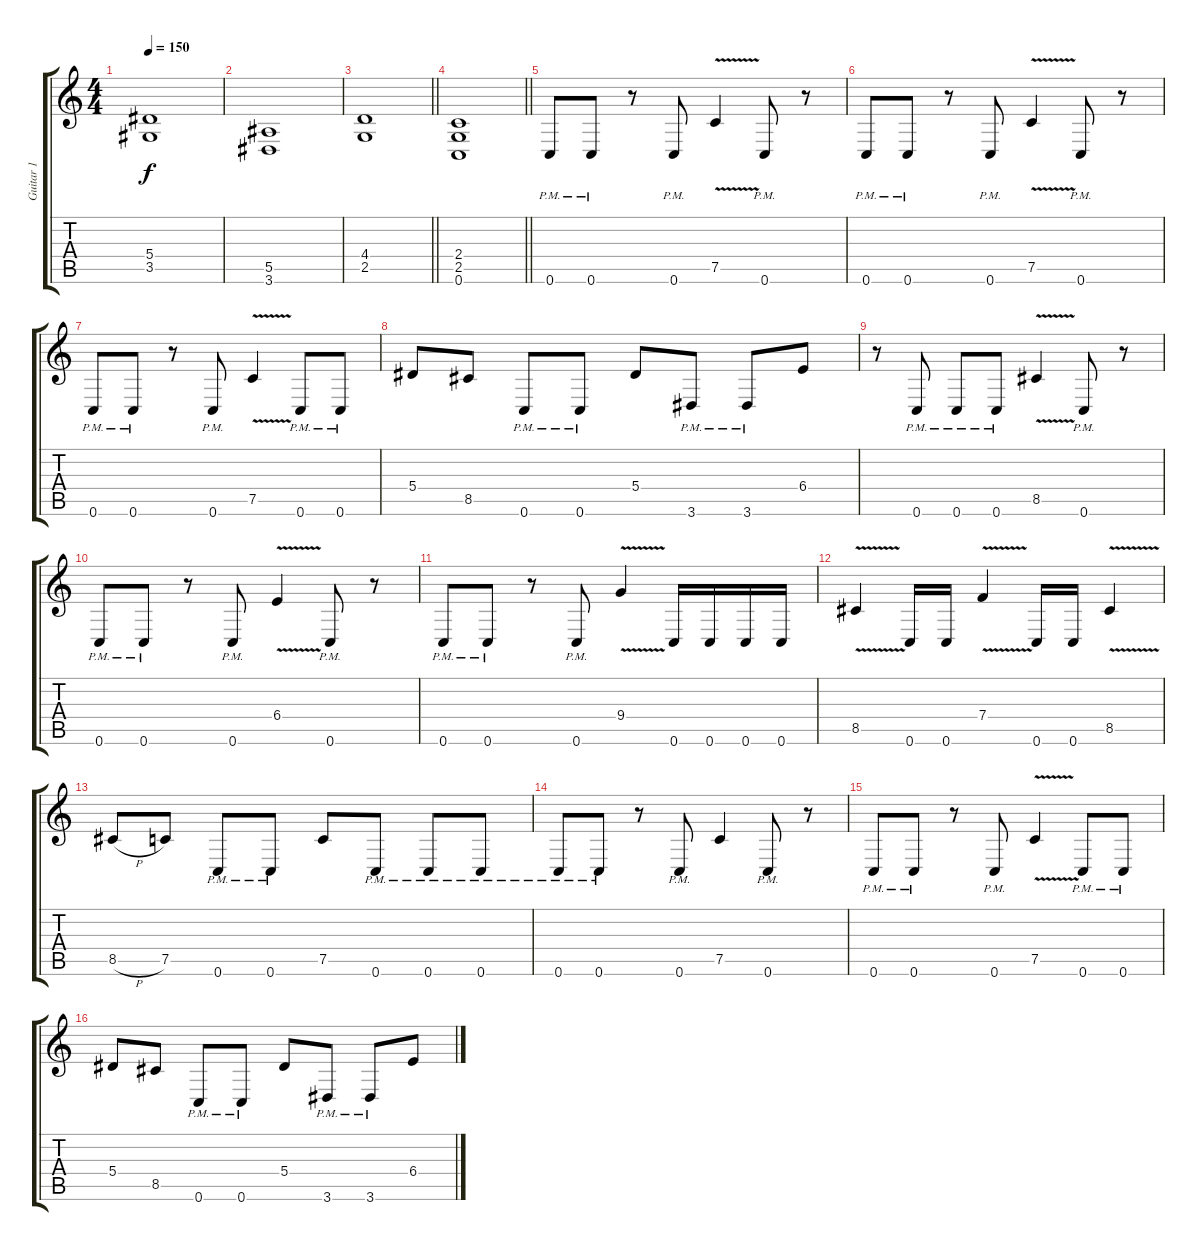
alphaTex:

\track ("Guitar 1" "Guitar 1") {instrument overdrivenguitar}
\staff {score tabs}
\tuning (C4 G3 Eb3 Bb2 F2 C2) {hide}
\ts (4 4)
\tempo 150
\clef g2
\ks c
(5.4{t} 3.5{t}).1{dy f} |
(5.5 3.6).1 |
\barLineRight lightlight
(4.4 2.5).1 |
\section ("" "")
\barLineRight lightlight
(2.4 2.5 0.6).1 |
\section ("" "")
0.6{pm}.8 0.6{pm}.8 r.8 0.6{pm}.8 7.5{v}.4 0.6{pm}.8 r.8 |
0.6{pm}.8 0.6{pm}.8 r.8 0.6{pm}.8 7.5{v}.4 0.6{pm}.8 r.8 |
0.6{pm}.8 0.6{pm}.8 r.8 0.6{pm}.8 7.5{v}.4 0.6{pm}.8 0.6{pm}.8 |
5.4.8 8.5.8 0.6{pm}.8 0.6{pm}.8 5.4.8 3.6{pm}.8 3.6{pm}.8 6.4.8 |
r.8 0.6{pm}.8 0.6{pm}.8 0.6{pm}.8 8.5{v}.4 0.6{pm}.8 r.8 |
0.6{pm}.8 0.6{pm}.8 r.8 0.6{pm}.8 6.4{v}.4 0.6{pm}.8 r.8 |
0.6{pm}.8 0.6{pm}.8 r.8 0.6{pm}.8 9.4{v}.4 0.6.16 0.6.16 0.6.16 0.6.16 |
8.5{v}.4 0.6.16 0.6.16 7.4{v}.4 0.6.16 0.6.16 8.5{v}.4 |
8.5{h}.8 7.5.8 0.6{pm}.8 0.6{pm}.8 7.5.8 0.6{pm}.8 0.6{pm}.8 0.6{pm}.8 |
0.6{pm}.8 0.6{pm}.8 r.8 0.6{pm}.8 7.5.4 0.6{pm}.8 r.8 |
0.6{pm}.8 0.6{pm}.8 r.8 0.6{pm}.8 7.5{v}.4 0.6{pm}.8 0.6{pm}.8 |
5.4.8 8.5.8 0.6{pm}.8 0.6{pm}.8 5.4.8 3.6{pm}.8 3.6{pm}.8 6.4.8
